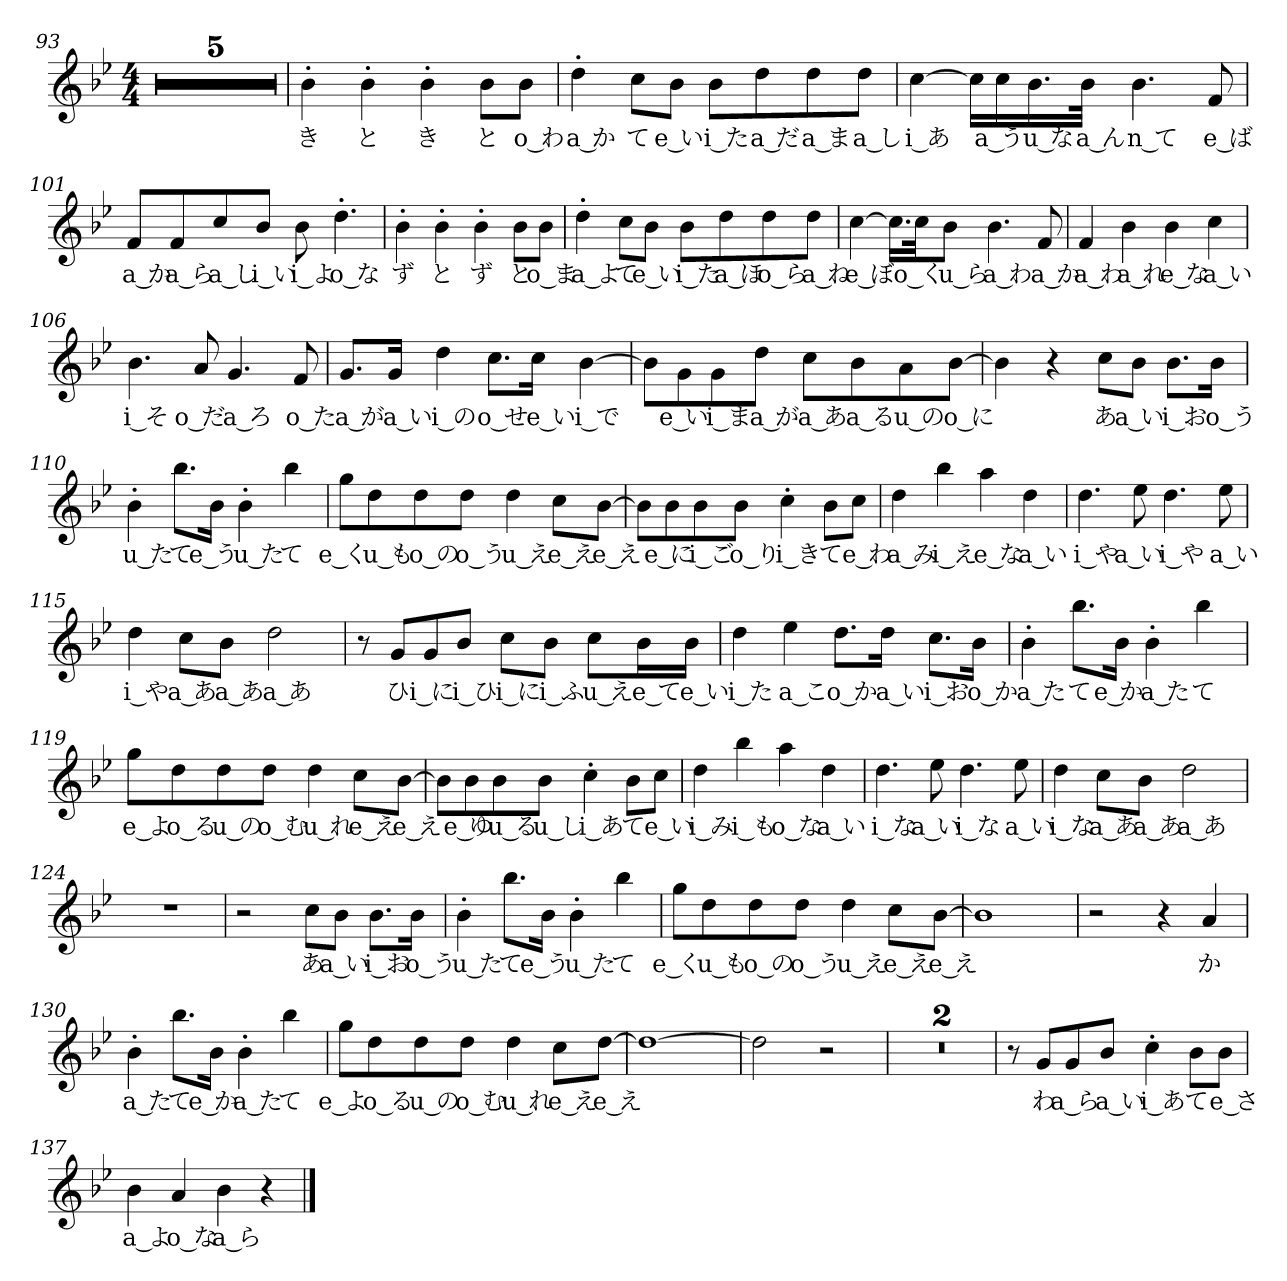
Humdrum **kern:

**kern	**text
*part1	*part1
*staff1	*staff1
*clefG2	*
*k[b-e-]	*
*M4/4	*
=93	=93
1r	.
=94	=94
1r	.
=95	=95
1r	.
=96	=96
1r	.
=97	=97
1r	.
=98	=98
4b-'	- き
4b-'	- と
4b-'	- き
8b-L	- と
8b-J	o わ
=99	=99
4dd'	a か
8ccL	- て
8b-J	e い
8b-L	i た
8dd	a だ
8dd	a ま
8ddJ	a し
=100	=100
[4cc	i あ
16ccLL]	.
16cc	a う
16.b-	u な
32b-JJk	a ん
4.b-	n て
8f	e ば
=101	=101
8fL	a か
8f	a ら
8cc	a し
8b-J	i い
8b-	i よ
4.dd'	o な
=102	=102
4b-'	- ず
4b-'	- と
4b-'	- ず
8b-L	- と
8b-J	o ま
=103	=103
4dd'	a よ
8ccL	- て
8b-J	e い
8b-L	i た
8dd	a ほ
8dd	o ら
8ddJ	a ね
=104	=104
[4cc	e ぼ
16.ccLL]	.
32ccJK	o く
8b-J	u ら
4.b-	a わ
8f	a か
=105	=105
4f	a わ
4b-	a れ
4b-	e な
4cc	a い
=106	=106
4.b-	i そ
8a	o だ
4.g	a ろ
8f	o た
=107	=107
8.gL	a が
16gJk	a い
4dd	i の
8.ccL	o せ
16ccJk	e い
[4b-	i で
=108	=108
8b-L]	.
8g	e い
8g	i ま
8ddJ	a が
8ccL	a あ
8b-	a る
8a	u の
[8b-J	o に
=109	=109
4b-]	.
4r	.
8ccL	- あ
8b-J	a い
8.b-L	i お
16b-Jk	o う
=110	=110
4b-'	u た
8.bb-L	- て
16b-Jk	e う
4b-'	u た
4bb-	- て
=111	=111
8ggL	e く
8dd	u も
8dd	o の
8ddJ	o う
4dd	u え
8ccL	e え
[8b-J	e え
=112	=112
8b-L]	.
8b-	e に
8b-	i ご
8b-J	o り
4cc'	i き
8b-L	- て
8ccJ	e わ
=113	=113
4dd	a み
4bb-	i え
4aa	e な
4dd	a い
=114	=114
4.dd	i や
8ee-	a い
4.dd	i や
8ee-	a い
=115	=115
4dd	i や
8ccL	a あ
8b-J	a あ
2dd	a あ
=116	=116
8r	.
8gL	- ひ
8g	i に
8b-J	i ひ
8ccL	i に
8b-J	i ふ
8ccL	u え
16b-L	e て
16b-JJ	e い
=117	=117
4dd	i た
4ee-	a こ
8.ddL	o か
16ddJk	a い
8.ccL	i お
16b-Jk	o か
=118	=118
4b-'	a た
8.bb-L	- て
16b-Jk	e か
4b-'	a た
4bb-	- て
=119	=119
8ggL	e よ
8dd	o る
8dd	u の
8ddJ	o む
4dd	u れ
8ccL	e え
[8b-J	e え
=120	=120
8b-L]	.
8b-	e ゆ
8b-	u る
8b-J	u し
4cc'	i あ
8b-L	- て
8ccJ	e い
=121	=121
4dd	i み
4bb-	i も
4aa	o な
4dd	a い
=122	=122
4.dd	i な
8ee-	a い
4.dd	i な
8ee-	a い
=123	=123
4dd	i な
8ccL	a あ
8b-J	a あ
2dd	a あ
=124	=124
1r	.
=125	=125
2r	.
8ccL	- あ
8b-J	a い
8.b-L	i お
16b-Jk	o う
=126	=126
4b-'	u た
8.bb-L	- て
16b-Jk	e う
4b-'	u た
4bb-	- て
=127	=127
8ggL	e く
8dd	u も
8dd	o の
8ddJ	o う
4dd	u え
8ccL	e え
[8b-J	e え
=128	=128
1b-]	.
=129	=129
2r	.
4r	.
4a	- か
=130	=130
4b-'	a た
8.bb-L	- て
16b-Jk	e か
4b-'	a た
4bb-	- て
=131	=131
8ggL	e よ
8dd	o る
8dd	u の
8ddJ	o む
4dd	u れ
8ccL	e え
[8ddJ	e え
=132	=132
1dd_	.
=133	=133
2dd]	.
2r	.
=134	=134
1r	.
=135	=135
1r	.
=136	=136
8r	.
8gL	- わ
8g	a ら
8b-J	a い
4cc'	i あ
8b-L	- て
8b-J	e さ
=137	=137
4b-	a よ
4a	o な
4b-	a ら
4r	.
==	==
*-	*-
